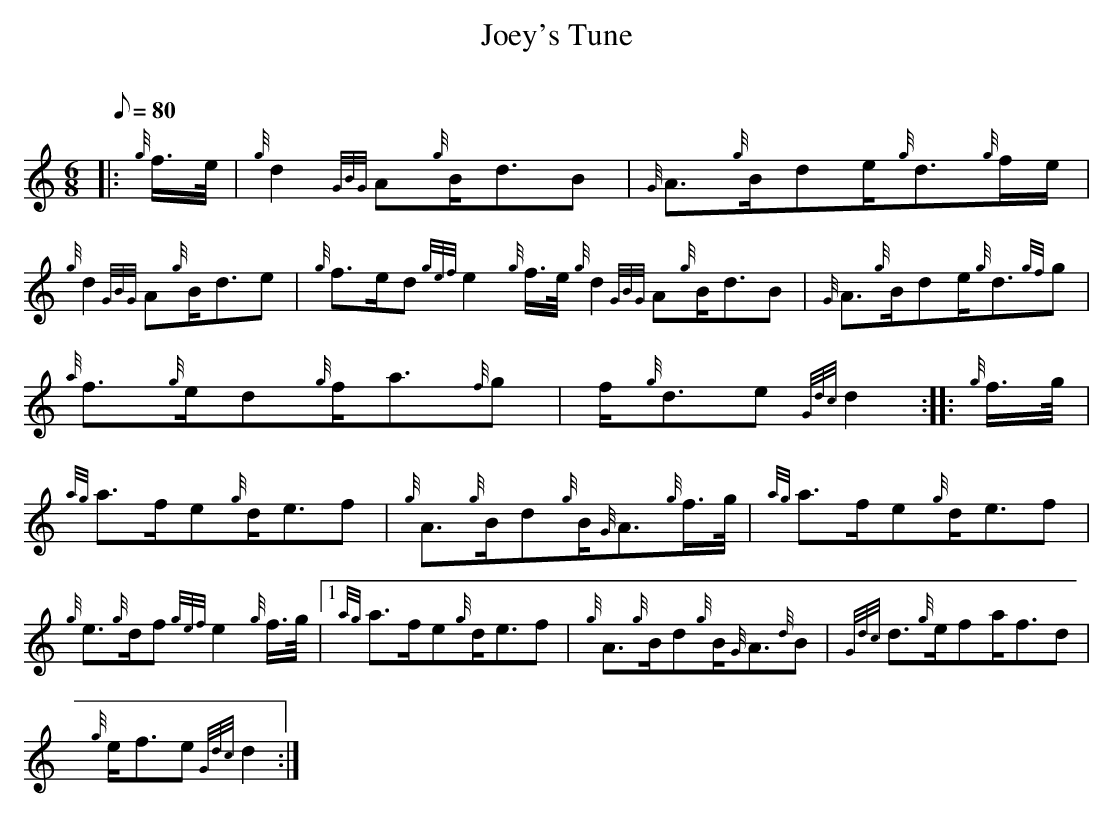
X:1
T:Joey's Tune
M:6/8
L:1/8
Q:80
C:
K:HP
|: {g}f3/4e/4 | \
{g}d2{GBG}A{g}B/2d3/2B | \
{G}A3/2{g}B/2de/2{g}d3/2{g}f/2e/2 |
{g}d2{GBG}A{g}B/2d3/2e | \
{g}f3/2e/2d{gef}e2{g}f3/4e/4{g}d2{GBG}A{g}B/2d3/2B | \
{G}A3/2{g}B/2de/2{g}d3/2{gf}g |
{a}f3/2{g}e/2d{g}f/2a3/2{f}g | \
f/2{g}d3/2e{Gdc}d2 :: \
{g}f3/4g/4 |
{ag}a3/2f/2e{g}d/2e3/2f | \
{g}A3/2{g}B/2d{g}B/2{G}A3/2{g}f3/4g/4 | \
{ag}a3/2f/2e{g}d/2e3/2f |
{g}e3/2{g}d/2f{gef}e2{g}f3/4g/4|1 {ag}a3/2f/2e{g}d/2e3/2f | \
{g}A3/2{g}B/2d{g}B/2{G}A3/2{d}B | \
{Gdc}d3/2{g}e/2fa/2f3/2d |
{g}e/2f3/2e{Gdc}d2 :|
